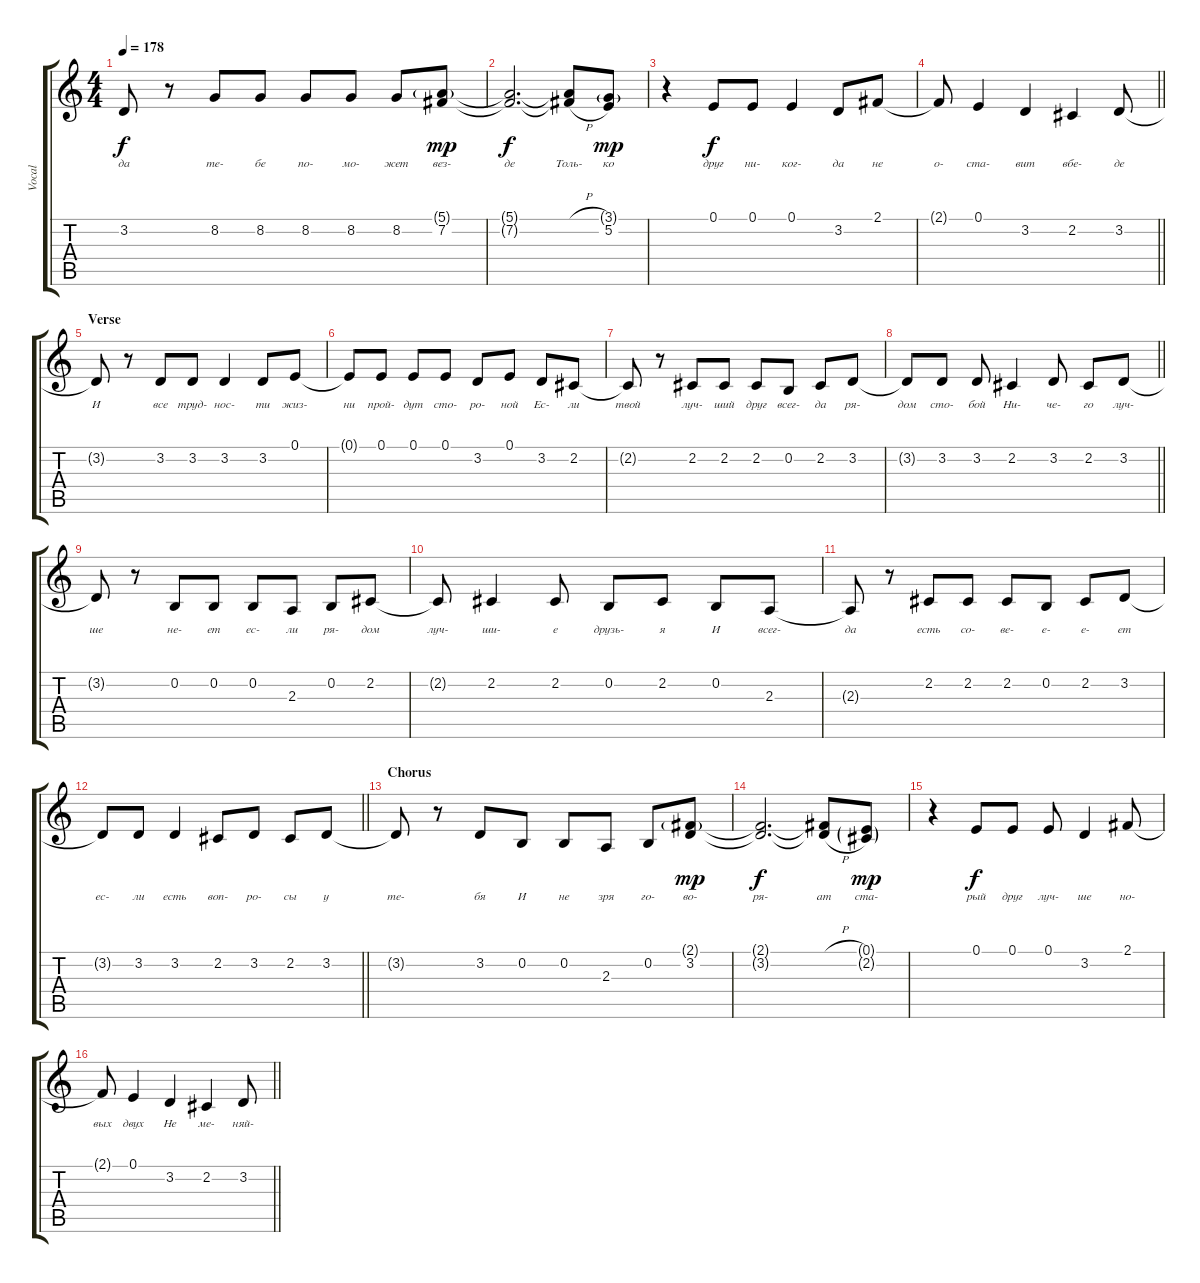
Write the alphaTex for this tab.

\track ("Vocal" "Vocal") {instrument lead2sawtooth}
\staff {score tabs}
\tuning (E4 B3 G3 D3 A2 E2) {hide}
\ts (4 4)
\tempo 178
\clef g2
\ks c
3.2{t}.8{lyrics (0 "да") lyrics (1 "") lyrics (2 "") lyrics (3 "") lyrics (4 "") dy f} r.8 8.2.8{lyrics (0 "те-") lyrics (1 "") lyrics (2 "") lyrics (3 "") lyrics (4 "")} 8.2.8{lyrics (0 "бе") lyrics (1 "") lyrics (2 "") lyrics (3 "") lyrics (4 "")} 8.2.8{lyrics (0 "по-") lyrics (1 "") lyrics (2 "") lyrics (3 "") lyrics (4 "")} 8.2.8{lyrics (0 "мо-") lyrics (1 "") lyrics (2 "") lyrics (3 "") lyrics (4 "")} 8.2.8{lyrics (0 "жет") lyrics (1 "") lyrics (2 "") lyrics (3 "") lyrics (4 "")} (5.1{g} 7.2).8{lyrics (0 "вез-") lyrics (1 "") lyrics (2 "") lyrics (3 "") lyrics (4 "") dy mp} |
(5.1{t} 7.2{t}).2{d lyrics (0 "де") lyrics (1 "") lyrics (2 "") lyrics (3 "") lyrics (4 "") dy f} (5.1{h t} 7.2{h t}).8{lyrics (0 "Толь-") lyrics (1 "") lyrics (2 "") lyrics (3 "") lyrics (4 "")} (3.1{g} 5.2).8{lyrics (0 "ко") lyrics (1 "") lyrics (2 "") lyrics (3 "") lyrics (4 "") dy mp} |
r.4 0.1.8{lyrics (0 "друг") lyrics (1 "") lyrics (2 "") lyrics (3 "") lyrics (4 "") dy f} 0.1.8{lyrics (0 "ни-") lyrics (1 "") lyrics (2 "") lyrics (3 "") lyrics (4 "")} 0.1.4{lyrics (0 "ког-") lyrics (1 "") lyrics (2 "") lyrics (3 "") lyrics (4 "")} 3.2.8{lyrics (0 "да") lyrics (1 "") lyrics (2 "") lyrics (3 "") lyrics (4 "")} 2.1.8{lyrics (0 "не") lyrics (1 "") lyrics (2 "") lyrics (3 "") lyrics (4 "")} |
\barLineRight lightlight
2.1{t}.8{lyrics (0 "о-") lyrics (1 "") lyrics (2 "") lyrics (3 "") lyrics (4 "")} 0.1.4{lyrics (0 "ста-") lyrics (1 "") lyrics (2 "") lyrics (3 "") lyrics (4 "")} 3.2.4{lyrics (0 "вит") lyrics (1 "") lyrics (2 "") lyrics (3 "") lyrics (4 "")} 2.2.4{lyrics (0 "вбе-") lyrics (1 "") lyrics (2 "") lyrics (3 "") lyrics (4 "")} 3.2.8{lyrics (0 "де") lyrics (1 "") lyrics (2 "") lyrics (3 "") lyrics (4 "")} |
\section ("" "Verse")
3.2{t}.8{lyrics (0 "И") lyrics (1 "") lyrics (2 "") lyrics (3 "") lyrics (4 "")} r.8 3.2.8{lyrics (0 "все") lyrics (1 "") lyrics (2 "") lyrics (3 "") lyrics (4 "")} 3.2.8{lyrics (0 "труд-") lyrics (1 "") lyrics (2 "") lyrics (3 "") lyrics (4 "")} 3.2.4{lyrics (0 "нос-") lyrics (1 "") lyrics (2 "") lyrics (3 "") lyrics (4 "")} 3.2.8{lyrics (0 "ти") lyrics (1 "") lyrics (2 "") lyrics (3 "") lyrics (4 "")} 0.1.8{lyrics (0 "жиз-") lyrics (1 "") lyrics (2 "") lyrics (3 "") lyrics (4 "")} |
0.1{t}.8{lyrics (0 "ни") lyrics (1 "") lyrics (2 "") lyrics (3 "") lyrics (4 "")} 0.1.8{lyrics (0 "прой-") lyrics (1 "") lyrics (2 "") lyrics (3 "") lyrics (4 "")} 0.1.8{lyrics (0 "дут") lyrics (1 "") lyrics (2 "") lyrics (3 "") lyrics (4 "")} 0.1.8{lyrics (0 "сто-") lyrics (1 "") lyrics (2 "") lyrics (3 "") lyrics (4 "")} 3.2.8{lyrics (0 "ро-") lyrics (1 "") lyrics (2 "") lyrics (3 "") lyrics (4 "")} 0.1.8{lyrics (0 "ной") lyrics (1 "") lyrics (2 "") lyrics (3 "") lyrics (4 "")} 3.2.8{lyrics (0 "Ес-") lyrics (1 "") lyrics (2 "") lyrics (3 "") lyrics (4 "")} 2.2.8{lyrics (0 "ли") lyrics (1 "") lyrics (2 "") lyrics (3 "") lyrics (4 "")} |
2.2{t}.8{lyrics (0 "твой") lyrics (1 "") lyrics (2 "") lyrics (3 "") lyrics (4 "")} r.8 2.2.8{lyrics (0 "луч-") lyrics (1 "") lyrics (2 "") lyrics (3 "") lyrics (4 "")} 2.2.8{lyrics (0 "ший") lyrics (1 "") lyrics (2 "") lyrics (3 "") lyrics (4 "")} 2.2.8{lyrics (0 "друг") lyrics (1 "") lyrics (2 "") lyrics (3 "") lyrics (4 "")} 0.2.8{lyrics (0 "всег-") lyrics (1 "") lyrics (2 "") lyrics (3 "") lyrics (4 "")} 2.2.8{lyrics (0 "да") lyrics (1 "") lyrics (2 "") lyrics (3 "") lyrics (4 "")} 3.2.8{lyrics (0 "ря-") lyrics (1 "") lyrics (2 "") lyrics (3 "") lyrics (4 "")} |
\barLineRight lightlight
3.2{t}.8{lyrics (0 "дом") lyrics (1 "") lyrics (2 "") lyrics (3 "") lyrics (4 "")} 3.2.8{lyrics (0 "сто-") lyrics (1 "") lyrics (2 "") lyrics (3 "") lyrics (4 "")} 3.2.8{lyrics (0 "бой") lyrics (1 "") lyrics (2 "") lyrics (3 "") lyrics (4 "")} 2.2.4{lyrics (0 "Ни-") lyrics (1 "") lyrics (2 "") lyrics (3 "") lyrics (4 "")} 3.2.8{lyrics (0 "че-") lyrics (1 "") lyrics (2 "") lyrics (3 "") lyrics (4 "")} 2.2.8{lyrics (0 "го") lyrics (1 "") lyrics (2 "") lyrics (3 "") lyrics (4 "")} 3.2.8{lyrics (0 "луч-") lyrics (1 "") lyrics (2 "") lyrics (3 "") lyrics (4 "")} |
3.2{t}.8{lyrics (0 "ше") lyrics (1 "") lyrics (2 "") lyrics (3 "") lyrics (4 "")} r.8 0.2.8{lyrics (0 "не-") lyrics (1 "") lyrics (2 "") lyrics (3 "") lyrics (4 "")} 0.2.8{lyrics (0 "ет") lyrics (1 "") lyrics (2 "") lyrics (3 "") lyrics (4 "")} 0.2.8{lyrics (0 "ес-") lyrics (1 "") lyrics (2 "") lyrics (3 "") lyrics (4 "")} 2.3.8{lyrics (0 "ли") lyrics (1 "") lyrics (2 "") lyrics (3 "") lyrics (4 "")} 0.2.8{lyrics (0 "ря-") lyrics (1 "") lyrics (2 "") lyrics (3 "") lyrics (4 "")} 2.2.8{lyrics (0 "дом") lyrics (1 "") lyrics (2 "") lyrics (3 "") lyrics (4 "")} |
2.2{t}.8{lyrics (0 "луч-") lyrics (1 "") lyrics (2 "") lyrics (3 "") lyrics (4 "")} 2.2.4{lyrics (0 "ши-") lyrics (1 "") lyrics (2 "") lyrics (3 "") lyrics (4 "")} 2.2.8{lyrics (0 "е") lyrics (1 "") lyrics (2 "") lyrics (3 "") lyrics (4 "")} 0.2.8{lyrics (0 "друзь-") lyrics (1 "") lyrics (2 "") lyrics (3 "") lyrics (4 "")} 2.2.8{lyrics (0 "я") lyrics (1 "") lyrics (2 "") lyrics (3 "") lyrics (4 "")} 0.2.8{lyrics (0 "И") lyrics (1 "") lyrics (2 "") lyrics (3 "") lyrics (4 "")} 2.3.8{lyrics (0 "всег-") lyrics (1 "") lyrics (2 "") lyrics (3 "") lyrics (4 "")} |
2.3{t}.8{lyrics (0 "да") lyrics (1 "") lyrics (2 "") lyrics (3 "") lyrics (4 "")} r.8 2.2.8{lyrics (0 "есть") lyrics (1 "") lyrics (2 "") lyrics (3 "") lyrics (4 "")} 2.2.8{lyrics (0 "со-") lyrics (1 "") lyrics (2 "") lyrics (3 "") lyrics (4 "")} 2.2.8{lyrics (0 "ве-") lyrics (1 "") lyrics (2 "") lyrics (3 "") lyrics (4 "")} 0.2.8{lyrics (0 "е-") lyrics (1 "") lyrics (2 "") lyrics (3 "") lyrics (4 "")} 2.2.8{lyrics (0 "е-") lyrics (1 "") lyrics (2 "") lyrics (3 "") lyrics (4 "")} 3.2.8{lyrics (0 "ет") lyrics (1 "") lyrics (2 "") lyrics (3 "") lyrics (4 "")} |
\barLineRight lightlight
3.2{t}.8{lyrics (0 "ес-") lyrics (1 "") lyrics (2 "") lyrics (3 "") lyrics (4 "")} 3.2.8{lyrics (0 "ли") lyrics (1 "") lyrics (2 "") lyrics (3 "") lyrics (4 "")} 3.2.4{lyrics (0 "есть") lyrics (1 "") lyrics (2 "") lyrics (3 "") lyrics (4 "")} 2.2.8{lyrics (0 "воп-") lyrics (1 "") lyrics (2 "") lyrics (3 "") lyrics (4 "")} 3.2.8{lyrics (0 "ро-") lyrics (1 "") lyrics (2 "") lyrics (3 "") lyrics (4 "")} 2.2.8{lyrics (0 "сы") lyrics (1 "") lyrics (2 "") lyrics (3 "") lyrics (4 "")} 3.2.8{lyrics (0 "у") lyrics (1 "") lyrics (2 "") lyrics (3 "") lyrics (4 "")} |
\section ("" "Chorus")
3.2{t}.8{lyrics (0 "те-") lyrics (1 "") lyrics (2 "") lyrics (3 "") lyrics (4 "")} r.8 3.2.8{lyrics (0 "бя") lyrics (1 "") lyrics (2 "") lyrics (3 "") lyrics (4 "")} 0.2.8{lyrics (0 "И") lyrics (1 "") lyrics (2 "") lyrics (3 "") lyrics (4 "")} 0.2.8{lyrics (0 "не") lyrics (1 "") lyrics (2 "") lyrics (3 "") lyrics (4 "")} 2.3.8{lyrics (0 "зря") lyrics (1 "") lyrics (2 "") lyrics (3 "") lyrics (4 "")} 0.2.8{lyrics (0 "го-") lyrics (1 "") lyrics (2 "") lyrics (3 "") lyrics (4 "")} (2.1{g} 3.2).8{lyrics (0 "во-") lyrics (1 "") lyrics (2 "") lyrics (3 "") lyrics (4 "") dy mp} |
(2.1{t} 3.2{t}).2{d lyrics (0 "ря-") lyrics (1 "") lyrics (2 "") lyrics (3 "") lyrics (4 "") dy f} (2.1{h t} 3.2{h t}).8{lyrics (0 "ат") lyrics (1 "") lyrics (2 "") lyrics (3 "") lyrics (4 "")} (0.1{g} 2.2{g}).8{lyrics (0 "ста-") lyrics (1 "") lyrics (2 "") lyrics (3 "") lyrics (4 "") dy mp} |
r.4 0.1.8{lyrics (0 "рый") lyrics (1 "") lyrics (2 "") lyrics (3 "") lyrics (4 "") dy f} 0.1.8{lyrics (0 "друг") lyrics (1 "") lyrics (2 "") lyrics (3 "") lyrics (4 "")} 0.1.8{lyrics (0 "луч-") lyrics (1 "") lyrics (2 "") lyrics (3 "") lyrics (4 "")} 3.2.4{lyrics (0 "ше") lyrics (1 "") lyrics (2 "") lyrics (3 "") lyrics (4 "")} 2.1.8{lyrics (0 "но-") lyrics (1 "") lyrics (2 "") lyrics (3 "") lyrics (4 "")} |
\barLineRight lightlight
2.1{t}.8{lyrics (0 "вых") lyrics (1 "") lyrics (2 "") lyrics (3 "") lyrics (4 "")} 0.1.4{lyrics (0 "двух") lyrics (1 "") lyrics (2 "") lyrics (3 "") lyrics (4 "")} 3.2.4{lyrics (0 "Не") lyrics (1 "") lyrics (2 "") lyrics (3 "") lyrics (4 "")} 2.2.4{lyrics (0 "ме-") lyrics (1 "") lyrics (2 "") lyrics (3 "") lyrics (4 "")} 3.2.8{lyrics (0 "няй-") lyrics (1 "") lyrics (2 "") lyrics (3 "") lyrics (4 "")}
